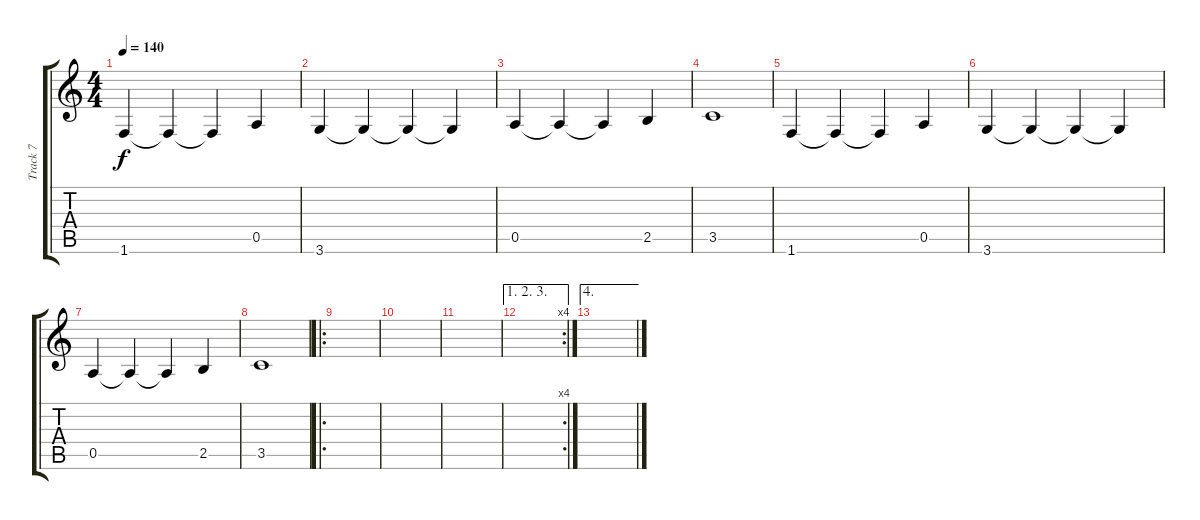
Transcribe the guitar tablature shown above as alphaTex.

\track ("Track 7" "Track 7") {instrument fretlessbass}
\staff {score tabs}
\tuning (E4 B3 G3 D3 A2 E2) {hide}
\ts (4 4)
\tempo 140
\clef g2
\ks c
1.6.4{dy f instrument fretlessbass} 1.6{t}.4 1.6{t}.4 0.5.4 |
3.6.4 3.6{t}.4 3.6{t}.4 3.6{t}.4 |
0.5.4 0.5{t}.4 0.5{t}.4 2.5.4 |
3.5.1 |
1.6.4 1.6{t}.4 1.6{t}.4 0.5.4 |
3.6.4 3.6{t}.4 3.6{t}.4 3.6{t}.4 |
0.5.4 0.5{t}.4 0.5{t}.4 2.5.4 |
3.5.1 |
\ro
|
|
|
\ae (1 2 3)
\rc 4
|
\ae 4
